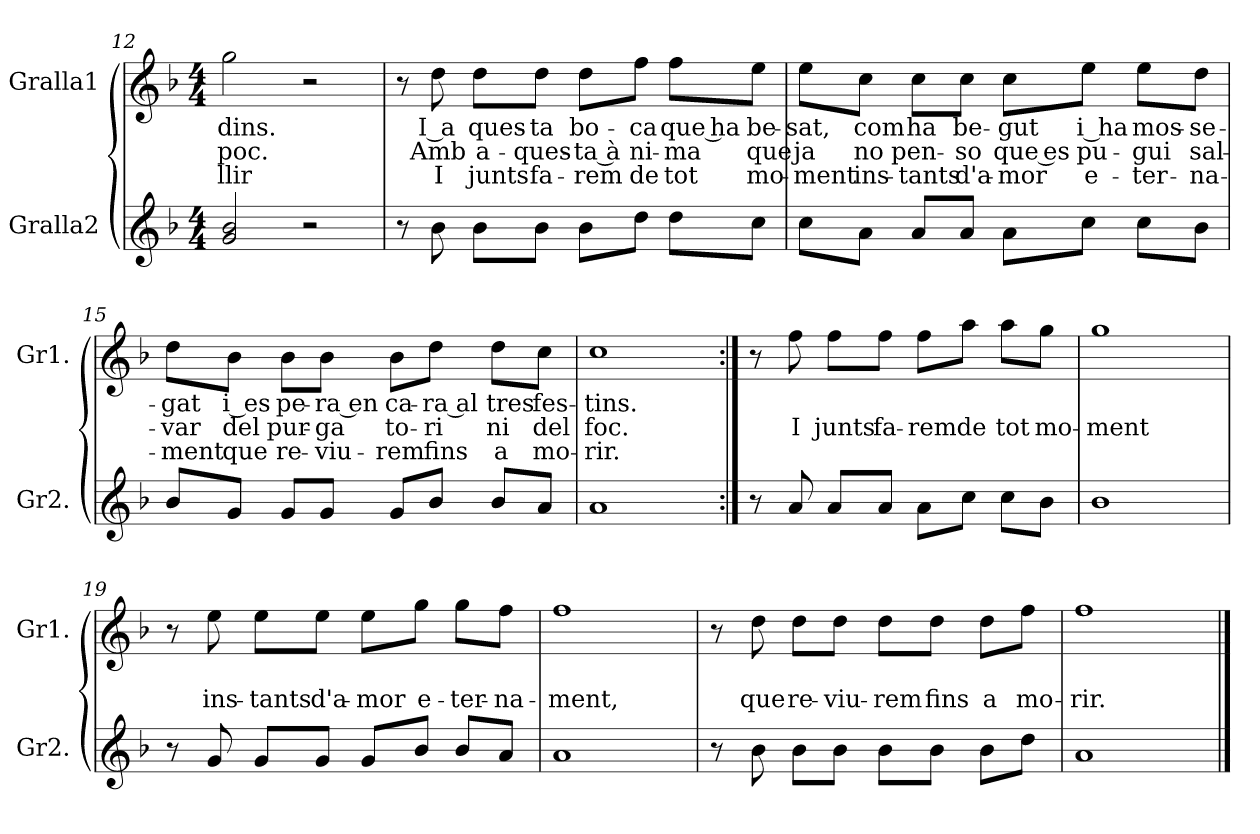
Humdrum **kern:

**kern	**kern	**text	**text	**text
*part2	*part1	*part1	*part1	*part1
*staff2	*staff1	*staff1	*staff1	*staff1
*I"Gralla2	*I"Gralla1	*	*	*
*I'Gr2.	*I'Gr1.	*	*	*
*clefG2	*clefG2	*	*	*
*k[b-]	*k[b-]	*	*	*
*M4/4	*M4/4	*	*	*
=12	=12	=12	=12	=12
!	!	!LO:LY:b	!LO:LY:b	!LO:LY:b
2g/ 2b-/	2gg\	-dins.	poc.	-llir
2r	2r	.	.	.
!!LO:LB:g=z
=13	=13	=13	=13	=13
8r	8r	.	.	.
!	!	!LO:LY:b	!LO:LY:b	!LO:LY:b
8b-\	8dd\	I a	Amb	I
!	!	!LO:LY:b	!LO:LY:b	!LO:LY:b
8b-\L	8dd\L	-ques-	a-	junts
!	!	!LO:LY:b	!LO:LY:b	!LO:LY:b
8b-\J	8dd\J	-ta	-ques-	fa-
!	!	!LO:LY:b	!LO:LY:b	!LO:LY:b
8b-\L	8dd\L	bo-	ta à	-rem
!	!	!LO:LY:b	!LO:LY:b	!LO:LY:b
8dd\J	8ff\J	-ca	-ni-	de
!	!	!LO:LY:b	!LO:LY:b	!LO:LY:b
8dd\L	8ff\L	que ha	-ma	tot
!	!	!LO:LY:b	!LO:LY:b	!LO:LY:b
8cc\J	8ee\J	be-	que	mo-
=14	=14	=14	=14	=14
!	!	!LO:LY:b	!LO:LY:b	!LO:LY:b
8cc\L	8ee\L	-sat,	ja	-ment
!	!	!LO:LY:b	!LO:LY:b	!LO:LY:b
8a\J	8cc\J	com	no	ins-
!	!	!LO:LY:b	!LO:LY:b	!LO:LY:b
8a/L	8cc\L	ha	pen-	-tants
!	!	!LO:LY:b	!LO:LY:b	!LO:LY:b
8a/J	8cc\J	be-	-so	d'a-
!	!	!LO:LY:b	!LO:LY:b	!LO:LY:b
8a\L	8cc\L	-gut	que es	-mor
!	!	!LO:LY:b	!LO:LY:b	!LO:LY:b
8cc\J	8ee\J	i ha	pu-	e-
!	!	!LO:LY:b	!LO:LY:b	!LO:LY:b
8cc\L	8ee\L	mos-	-gui	-ter-
!	!	!LO:LY:b	!LO:LY:b	!LO:LY:b
8b-\J	8dd\J	-se-	sal-	-na-
=15	=15	=15	=15	=15
!	!	!LO:LY:b	!LO:LY:b	!LO:LY:b
8b-/L	8dd\L	-gat	-var	-ment
!	!	!LO:LY:b	!LO:LY:b	!LO:LY:b
8g/J	8b-\J	i es	del	que
!	!	!LO:LY:b	!LO:LY:b	!LO:LY:b
8g/L	8b-\L	-pe-	pur-	re-
!	!	!LO:LY:b	!LO:LY:b	!LO:LY:b
8g/J	8b-\J	ra en	-ga	-viu-
!	!	!LO:LY:b	!LO:LY:b	!LO:LY:b
8g/L	8b-\L	-ca-	to-	-rem
!	!	!LO:LY:b	!LO:LY:b	!LO:LY:b
8b-/J	8dd\J	ra al	-ri	fins
!	!	!LO:LY:b	!LO:LY:b	!LO:LY:b
8b-/L	8dd\L	-tres	ni	a
!	!	!LO:LY:b	!LO:LY:b	!LO:LY:b
8a/J	8cc\J	fes-	del	mo-
!!LO:LB:g=z
=16	=16	=16	=16	=16
!	!	!LO:LY:b	!LO:LY:b	!LO:LY:b
1a	1cc	-tins.	foc.	-rir.
=17:|!	=17:|!	=17:|!	=17:|!	=17:|!
8r	8r	.	.	.
!	!	!	!LO:LY:b	!
8a/	8ff\	.	I	.
!	!	!	!LO:LY:b	!
8a/L	8ff\L	.	junts	.
!	!	!	!LO:LY:b	!
8a/J	8ff\J	.	fa-	.
!	!	!	!LO:LY:b	!
8a\L	8ff\L	.	-rem	.
!	!	!	!LO:LY:b	!
8cc\J	8aa\J	.	de	.
!	!	!	!LO:LY:b	!
8cc\L	8aa\L	.	tot	.
!	!	!	!LO:LY:b	!
8b-\J	8gg\J	.	mo-	.
=18	=18	=18	=18	=18
!	!	!	!LO:LY:b	!
1b-	1gg	.	-ment	.
=19	=19	=19	=19	=19
8r	8r	.	.	.
!	!	!	!LO:LY:b	!
8g/	8ee\	.	ins-	.
!	!	!	!LO:LY:b	!
8g/L	8ee\L	.	-tants	.
!	!	!	!LO:LY:b	!
8g/J	8ee\J	.	d'a-	.
!	!	!	!LO:LY:b	!
8g/L	8ee\L	.	-mor	.
!	!	!	!LO:LY:b	!
8b-/J	8gg\J	.	e-	.
!	!	!	!LO:LY:b	!
8b-/L	8gg\L	.	-ter-	.
!	!	!	!LO:LY:b	!
8a/J	8ff\J	.	-na-	.
=20	=20	=20	=20	=20
!	!	!	!LO:LY:b	!
1a	1ff	.	-ment,	.
=21	=21	=21	=21	=21
8r	8r	.	.	.
!	!	!	!LO:LY:b	!
8b-\	8dd\	.	que	.
!	!	!	!LO:LY:b	!
8b-\L	8dd\L	.	re-	.
!	!	!	!LO:LY:b	!
8b-\J	8dd\J	.	-viu-	.
!	!	!	!LO:LY:b	!
8b-\L	8dd\L	.	-rem	.
!	!	!	!LO:LY:b	!
8b-\J	8dd\J	.	fins	.
!	!	!	!LO:LY:b	!
8b-\L	8dd\L	.	a	.
!	!	!	!LO:LY:b	!
8dd\J	8ff\J	.	mo-	.
=22	=22	=22	=22	=22
!	!	!	!LO:LY:b	!
1a	1ff	.	-rir.	.
==	==	==	==	==
*-	*-	*-	*-	*-
